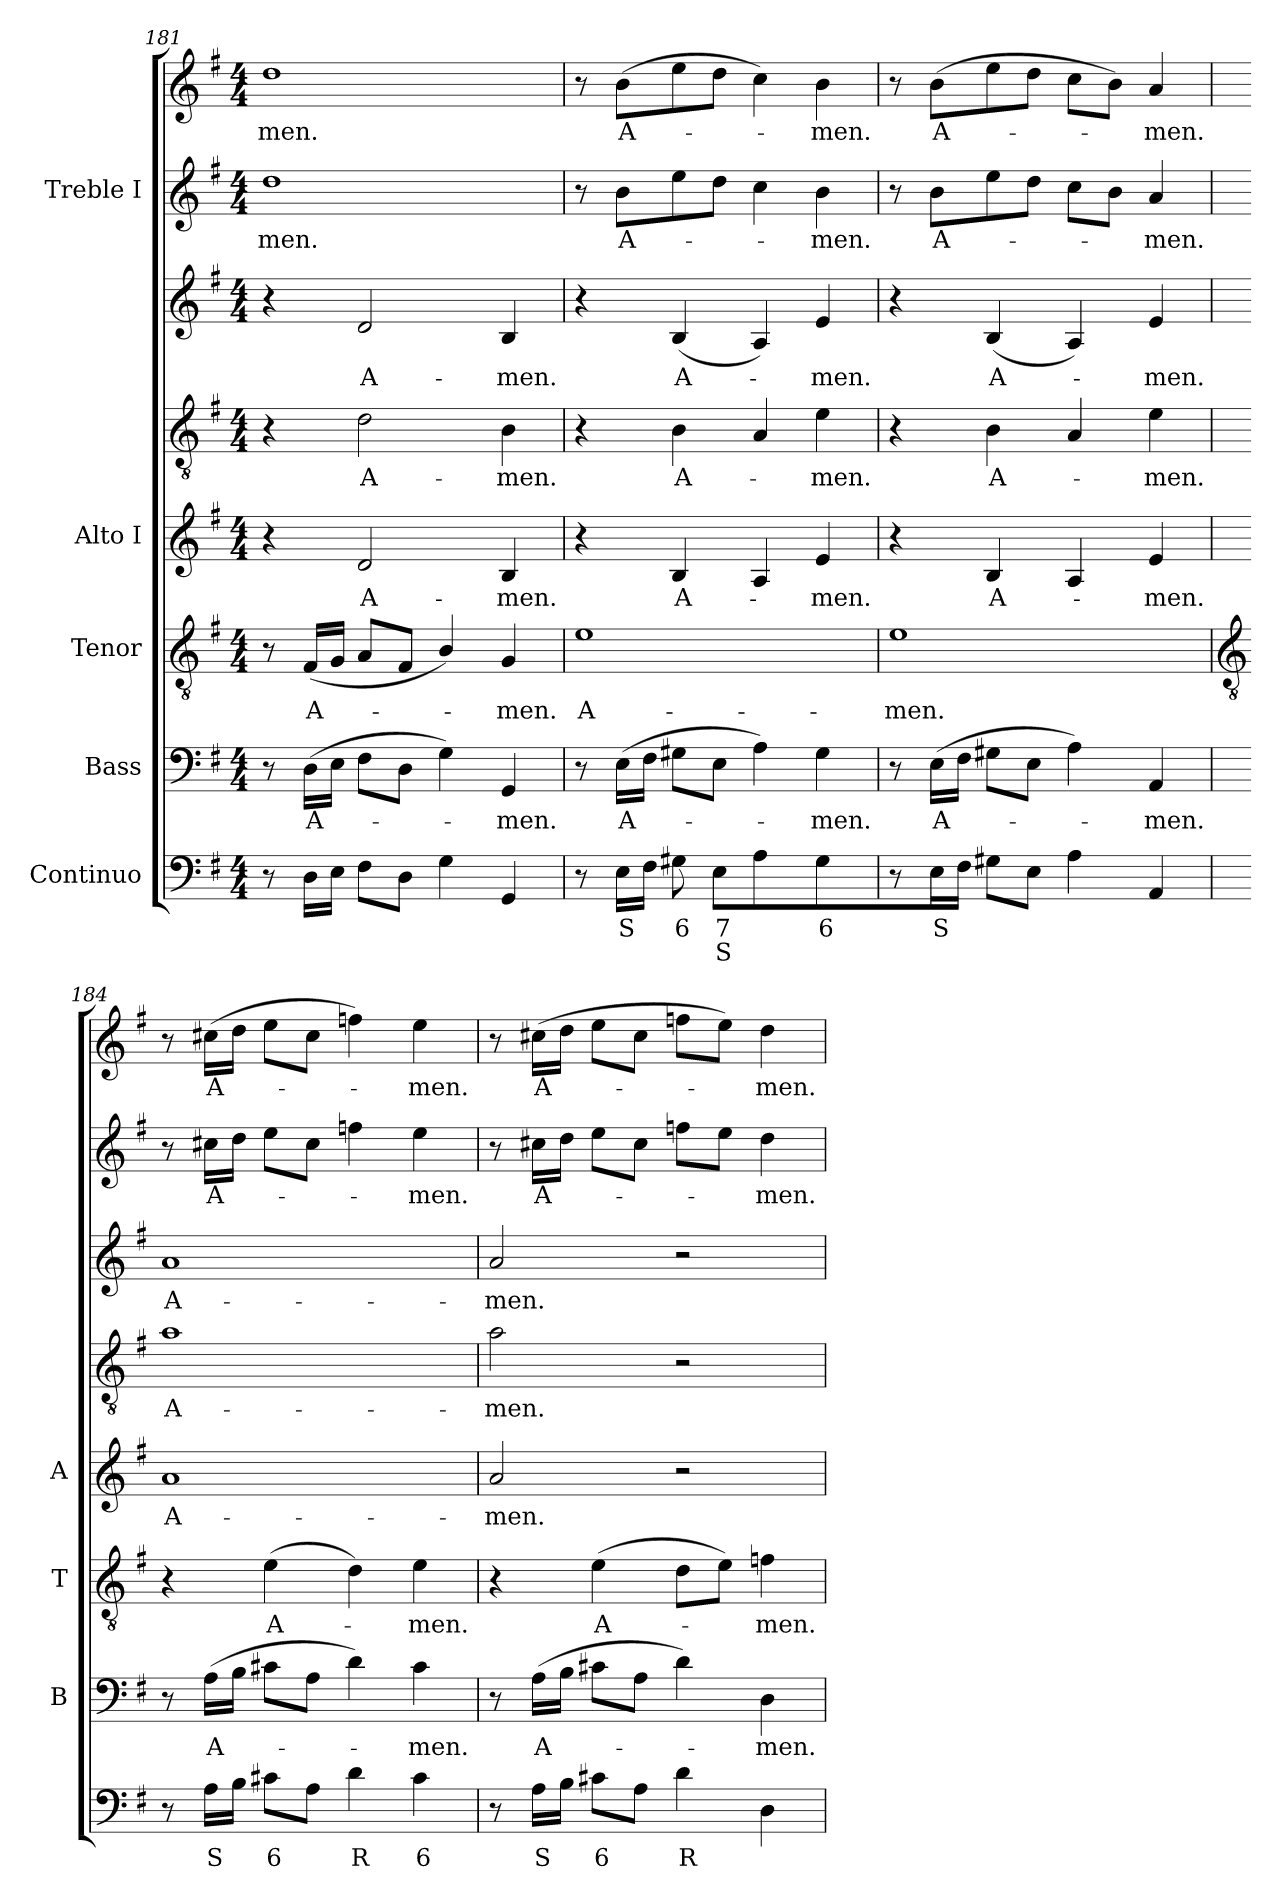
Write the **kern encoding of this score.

**kern	**text	**text	**kern	**text	**kern	**text	**kern	**text	**kern	**text	**kern	**text	**kern	**text	**kern	**text
*part5	*part5	*part5	*part4	*part4	*part3	*part3	*part2	*part2	*part2	*part2	*part2	*part2	*part1	*part1	*part1	*part1
*staff8	*staff8	*staff8	*staff7	*staff7	*staff6	*staff6	*staff5	*staff5	*staff4	*staff4	*staff3	*staff3	*staff2	*staff2	*staff1	*staff1
*I"Continuo	*	*	*I"Bass	*	*I"Tenor	*	*I"Alto I	*	*	*	*	*	*I"Treble I	*	*	*
*	*	*	*I'B	*	*I'T	*	*I'A	*	*	*	*	*	*	*	*	*
*clefF4	*	*	*clefF4	*	*clefGv2	*	*	*	*clefGv2	*	*clefG2	*	*clefG2	*	*clefG2	*
*k[f#]	*	*	*k[f#]	*	*k[f#]	*	*k[f#]	*	*k[f#]	*	*k[f#]	*	*k[f#]	*	*k[f#]	*
*G:	*	*	*G:	*	*G:	*	*G:	*	*G:	*	*G:	*	*G:	*	*G:	*
*M4/4	*	*	*M4/4	*	*M4/4	*	*M4/4	*	*M4/4	*	*M4/4	*	*M4/4	*	*M4/4	*
=181	=181	=181	=181	=181	=181	=181	=181	=181	=181	=181	=181	=181	=181	=181	=181	=181
!	!	!	!	!	!	!	!	!	!	!	!	!	!	!LO:LY:b	!	!LO:LY:b
8r	.	.	8r	.	8r	.	4r	.	4r	.	4r	.	1dd	men.	1dd	-men.
!	!	!	!	!LO:LY:b	!	!LO:LY:b	!	!	!	!	!	!	!	!	!	!
16DLL	.	.	(>16DLL	A-	(<16F#LL	A-	.	.	.	.	.	.	.	.	.	.
16EJJ	.	.	16EJJ	.	16GJJ	.	.	.	.	.	.	.	.	.	.	.
!	!	!	!	!	!	!	!	!LO:LY:b	!	!LO:LY:b	!	!LO:LY:b	!	!	!	!
8F#L	.	.	8F#L	.	8AL	.	2d	A-	2d	A-	2d	A-	.	.	.	.
8DJ	.	.	8DJ	.	8F#J	.	.	.	.	.	.	.	.	.	.	.
4G	.	.	4G)	.	4B/)	.	.	.	.	.	.	.	.	.	.	.
!	!	!	!	!LO:LY:b	!	!LO:LY:b	!	!LO:LY:b	!	!LO:LY:b	!	!LO:LY:b	!	!	!	!
4GG	.	.	4GG	men.	4G	men.	4B	-men.	4B	-men.	4B	-men.	.	.	.	.
=182	=182	=182	=182	=182	=182	=182	=182	=182	=182	=182	=182	=182	=182	=182	=182	=182
!	!	!	!	!	!	!LO:LY:b	!	!	!	!	!	!	!	!	!	!
8r	.	.	8r	.	1e	A-	4r	.	4r	.	4r	.	8r	.	8r	.
!	!LO:LY:b	!	!	!LO:LY:b	!	!	!	!	!	!	!	!	!	!LO:LY:b	!	!LO:LY:b
16ELL	S	.	(>16ELL	A-	.	.	.	.	.	.	.	.	8bL	A-	(>8bL	A-
16F#JJ	.	.	16F#JJ	.	.	.	.	.	.	.	.	.	.	.	.	.
!	!LO:LY:b	!	!	!	!	!	!	!LO:LY:b	!	!LO:LY:b	!	!LO:LY:b	!	!	!	!
8G#X	6	.	8G#XL	.	.	.	4B	A-	4B	A-	(<4B	A-	8ee	.	8ee	.
!	!LO:LY:b	!LO:LY:b	!	!	!	!	!	!	!	!	!	!	!	!	!	!
8EL	7	S	8EJ	.	.	.	.	.	.	.	.	.	8ddJ	.	8ddJ	.
4A	.	.	4A)	.	.	.	4A	.	4A	.	4A)	.	4cc	.	4cc)	.
!	!LO:LY:b	!	!	!LO:LY:b	!	!	!	!LO:LY:b	!	!LO:LY:b	!	!LO:LY:b	!	!LO:LY:b	!	!LO:LY:b
4G#	6	.	4G#	men.	.	.	4e	men.	4e	men.	4e	men.	4b	men.	4b	men.
=183	=183	=183	=183	=183	=183	=183	=183	=183	=183	=183	=183	=183	=183	=183	=183	=183
!	!	!	!	!	!	!LO:LY:b	!	!	!	!	!	!	!	!	!	!
8r	.	.	8r	.	1e	-men.	4r	.	4r	.	4r	.	8r	.	8r	.
!	!LO:LY:b	!	!	!LO:LY:b	!	!	!	!	!	!	!	!	!	!LO:LY:b	!	!LO:LY:b
16EL	S	.	(>16ELL	A-	.	.	.	.	.	.	.	.	8bL	A-	(>8bL	A-
16F#JJ	.	.	16F#JJ	.	.	.	.	.	.	.	.	.	.	.	.	.
!	!	!	!	!	!	!	!	!LO:LY:b	!	!LO:LY:b	!	!LO:LY:b	!	!	!	!
8G#XL	.	.	8G#XL	.	.	.	4B	A-	4B	A-	(<4B	A-	8ee	.	8ee	.
8EJ	.	.	8EJ	.	.	.	.	.	.	.	.	.	8ddJ	.	8ddJ	.
4A	.	.	4A)	.	.	.	4A	.	4A	.	4A)	.	8ccL	.	8ccL	.
.	.	.	.	.	.	.	.	.	.	.	.	.	8bJ	.	8bJ)	.
!	!	!	!	!LO:LY:b	!	!	!	!LO:LY:b	!	!LO:LY:b	!	!LO:LY:b	!	!LO:LY:b	!	!LO:LY:b
4AA	.	.	4AA	men.	.	.	4e	men.	4e	men.	4e	men.	4a	men.	4a	men.
!!LO:LB:g=z
=184	=184	=184	=184	=184	=184	=184	=184	=184	=184	=184	=184	=184	=184	=184	=184	=184
*	*	*	*	*	*clefGv2	*	*	*	*	*	*	*	*	*	*	*
!	!	!	!	!	!	!	!	!LO:LY:b	!	!LO:LY:b	!	!LO:LY:b	!	!	!	!
8r	.	.	8r	.	4r	.	1a	A-	1a	A-	1a	A-	8r	.	8r	.
!	!LO:LY:b	!	!	!LO:LY:b	!	!	!	!	!	!	!	!	!	!LO:LY:b	!	!LO:LY:b
16ALL	S	.	(>16ALL	A-	.	.	.	.	.	.	.	.	16cc#XLL	A-	(>16cc#XLL	A-
16BJJ	.	.	16BJJ	.	.	.	.	.	.	.	.	.	16ddJJ	.	16ddJJ	.
!	!LO:LY:b	!	!	!	!	!LO:LY:b	!	!	!	!	!	!	!	!	!	!
8c#XL	6	.	8c#XL	.	(>4e	A-	.	.	.	.	.	.	8eeL	.	8eeL	.
8AJ	.	.	8AJ	.	.	.	.	.	.	.	.	.	8cc#J	.	8cc#J	.
!	!LO:LY:b	!	!	!	!	!	!	!	!	!	!	!	!	!	!	!
4d	R	.	4d)	.	4d)	.	.	.	.	.	.	.	4ffn	.	4ffn)	.
!	!LO:LY:b	!	!	!LO:LY:b	!	!LO:LY:b	!	!	!	!	!	!	!	!LO:LY:b	!	!LO:LY:b
4c#	6	.	4c#	men.	4e	men.	.	.	.	.	.	.	4ee	men.	4ee	men.
=185	=185	=185	=185	=185	=185	=185	=185	=185	=185	=185	=185	=185	=185	=185	=185	=185
!	!	!	!	!	!	!	!	!LO:LY:b	!	!LO:LY:b	!	!LO:LY:b	!	!	!	!
8r	.	.	8r	.	4r	.	2a	-men.	2a	-men.	2a	-men.	8r	.	8r	.
!	!LO:LY:b	!	!	!LO:LY:b	!	!	!	!	!	!	!	!	!	!LO:LY:b	!	!LO:LY:b
16ALL	S	.	(>16ALL	A-	.	.	.	.	.	.	.	.	16cc#XLL	A-	(>16cc#XLL	A-
16BJJ	.	.	16BJJ	.	.	.	.	.	.	.	.	.	16ddJJ	.	16ddJJ	.
!	!LO:LY:b	!	!	!	!	!LO:LY:b	!	!	!	!	!	!	!	!	!	!
8c#XL	6	.	8c#XL	.	(>4e	A-	.	.	.	.	.	.	8eeL	.	8eeL	.
8AJ	.	.	8AJ	.	.	.	.	.	.	.	.	.	8cc#J	.	8cc#J	.
!	!LO:LY:b	!	!	!	!	!	!	!	!	!	!	!	!	!	!	!
4d	R	.	4d)	.	8dL	.	2r	.	2r	.	2r	.	8ffnL	.	8ffnL	.
.	.	.	.	.	8eJ)	.	.	.	.	.	.	.	8eeJ	.	8eeJ)	.
!	!	!	!	!LO:LY:b	!	!LO:LY:b	!	!	!	!	!	!	!	!LO:LY:b	!	!LO:LY:b
4D	.	.	4D	men.	4fn	men.	.	.	.	.	.	.	4dd	men.	4dd	men.
=	=	=	=	=	=	=	=	=	=	=	=	=	=	=	=	=
*-	*-	*-	*-	*-	*-	*-	*-	*-	*-	*-	*-	*-	*-	*-	*-	*-
